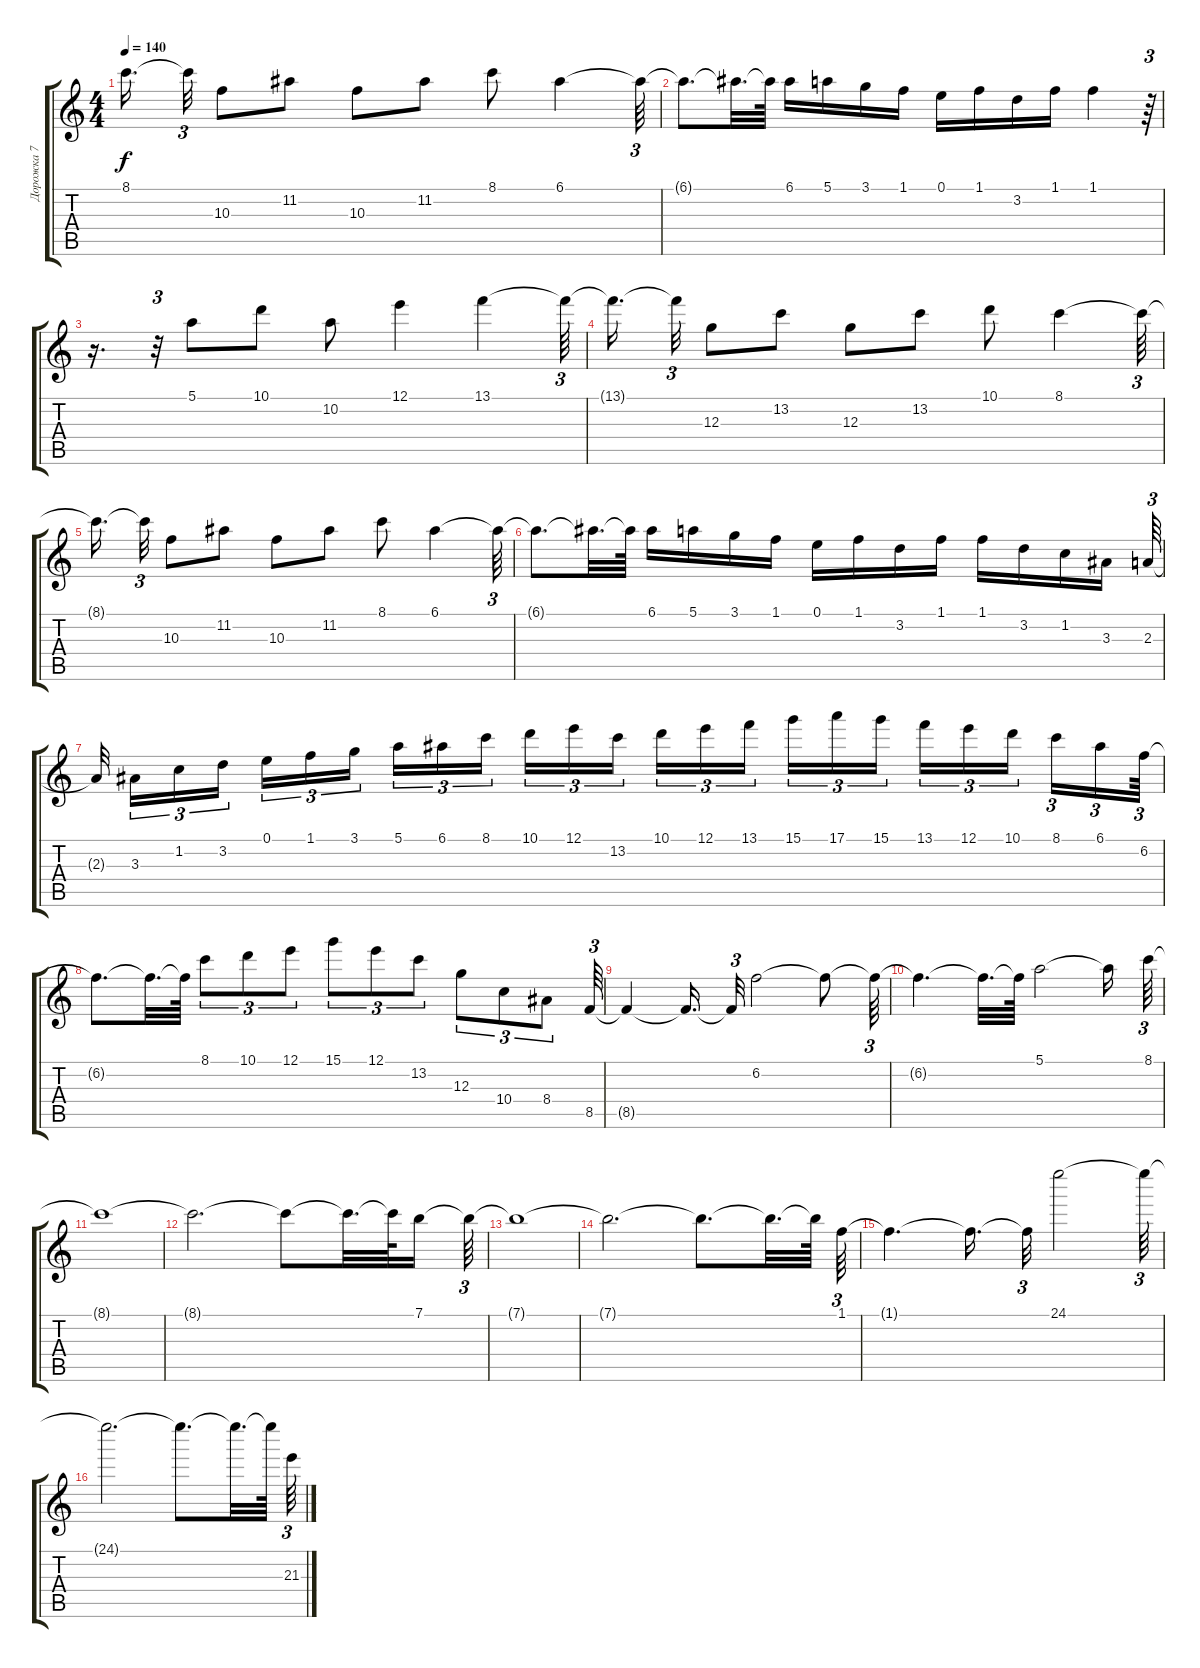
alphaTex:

\track ("Дорожка 7" "Дорожка 7") {instrument overdrivenguitar}
\staff {score tabs}
\tuning (E4 B3 G3 D3 A2 E2) {hide}
\ts (4 4)
\tempo 140
\clef g2
\ks c
8.1{t}.16{d dy f} 8.1{t}.32{tu (3 2)} 10.3.8 11.2.8 10.3.8 11.2.8 8.1.8 6.1.4 6.1{t}.64{tu (3 2)} |
6.1{t}.8{d} 6.1{t}.32{d} 6.1{t}.64 6.1.16 5.1.16 3.1.16 1.1.16 0.1.16 1.1.16 3.2.16 1.1.16 1.1.4 r.64{tu (3 2)} |
r.16{d} r.32{tu (3 2)} 5.1.8 10.1.8 10.2.8 12.1.4 13.1.4 13.1{t}.64{tu (3 2)} |
13.1{t}.16{d} 13.1{t}.32{tu (3 2)} 12.3.8 13.2.8 12.3.8 13.2.8 10.1.8 8.1.4 8.1{t}.64{tu (3 2)} |
8.1{t}.16{d} 8.1{t}.32{tu (3 2)} 10.3.8 11.2.8 10.3.8 11.2.8 8.1.8 6.1.4 6.1{t}.64{tu (3 2)} |
6.1{t}.8{d} 6.1{t}.32{d} 6.1{t}.64 6.1.16 5.1.16 3.1.16 1.1.16 0.1.16 1.1.16 3.2.16 1.1.16 1.1.16 3.2.16 1.2.16 3.3.16 2.3.64{tu (3 2)} |
2.3{t}.32 3.3.16{tu (3 2)} 1.2.16{tu (3 2)} 3.2.16{tu (3 2)} 0.1.16{tu (3 2)} 1.1.16{tu (3 2)} 3.1.16{tu (3 2)} 5.1.16{tu (3 2)} 6.1.16{tu (3 2)} 8.1.16{tu (3 2)} 10.1.16{tu (3 2)} 12.1.16{tu (3 2)} 13.2.16{tu (3 2)} 10.1.16{tu (3 2)} 12.1.16{tu (3 2)} 13.1.16{tu (3 2)} 15.1.16{tu (3 2)} 17.1.16{tu (3 2)} 15.1.16{tu (3 2)} 13.1.16{tu (3 2)} 12.1.16{tu (3 2)} 10.1.16{tu (3 2)} 8.1.16{tu (3 2)} 6.1.16{tu (3 2)} 6.2.64{tu (3 2)} |
6.2{t}.8{d} 6.2{t}.32{d} 6.2{t}.64 8.1.8{tu (3 2)} 10.1.8{tu (3 2)} 12.1.8{tu (3 2)} 15.1.8{tu (3 2)} 12.1.8{tu (3 2)} 13.2.8{tu (3 2)} 12.3.8{tu (3 2)} 10.4.8{tu (3 2)} 8.4.8{tu (3 2)} 8.5.64{tu (3 2)} |
8.5{t}.4 8.5{t}.16{d} 8.5{t}.32{tu (3 2)} 6.2.2 6.2{t}.8 6.2{t}.64{tu (3 2)} |
6.2{t}.4{d} 6.2{t}.32{d} 6.2{t}.64 5.1.2 5.1{t}.16 8.1.64{tu (3 2)} |
8.1{t}.1 |
8.1{t}.2{d} 8.1{t}.8 8.1{t}.32{d} 8.1{t}.64 7.1.16 7.1{t}.64{tu (3 2)} |
7.1{t}.1 |
7.1{t}.2{d} 7.1{t}.8{d} 7.1{t}.32{d} 7.1{t}.64 1.1.64{tu (3 2)} |
1.1{t}.4{d} 1.1{t}.16{d} 1.1{t}.32{tu (3 2)} 24.1.2 24.1{t}.64{tu (3 2)} |
24.1{t}.2{d} 24.1{t}.8{d} 24.1{t}.32{d} 24.1{t}.64 21.3.64{tu (3 2)}
